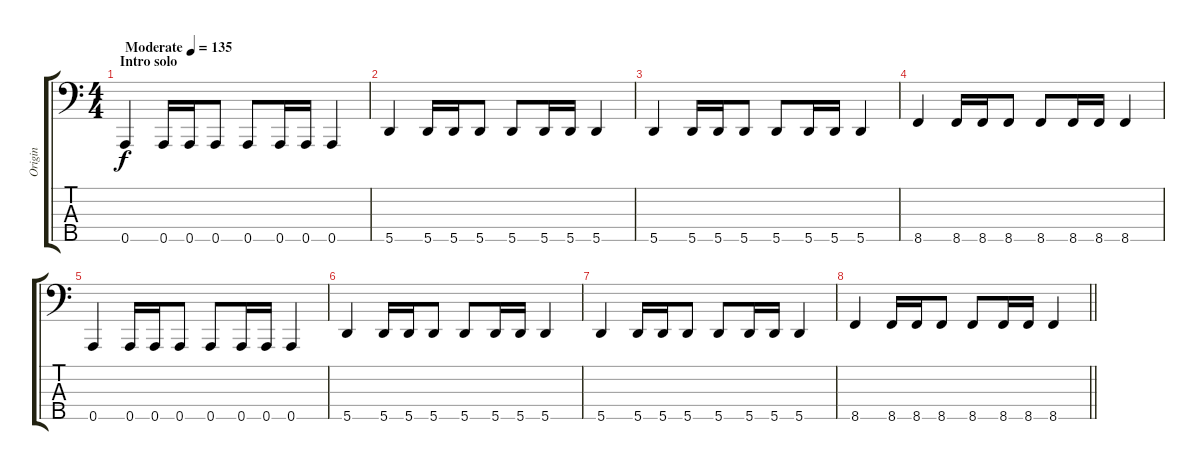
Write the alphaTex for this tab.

\track ("Origin" "Origin") {instrument electricbassfinger}
\staff {score tabs}
\tuning (F2 C2 G1 D1 A0) {hide}
\ts (4 4)
\section ("" "Intro solo")
\tempo (135 "Moderate")
\clef f4
\ks c
0.5.4{dy f instrument electricbassfinger} 0.5.16 0.5.16 0.5.8 0.5.8 0.5.16 0.5.16 0.5.4 |
5.5.4 5.5.16 5.5.16 5.5.8 5.5.8 5.5.16 5.5.16 5.5.4 |
5.5.4 5.5.16 5.5.16 5.5.8 5.5.8 5.5.16 5.5.16 5.5.4 |
8.5.4 8.5.16 8.5.16 8.5.8 8.5.8 8.5.16 8.5.16 8.5.4 |
0.5.4 0.5.16 0.5.16 0.5.8 0.5.8 0.5.16 0.5.16 0.5.4 |
5.5.4 5.5.16 5.5.16 5.5.8 5.5.8 5.5.16 5.5.16 5.5.4 |
5.5.4 5.5.16 5.5.16 5.5.8 5.5.8 5.5.16 5.5.16 5.5.4 |
\barLineRight lightlight
8.5.4 8.5.16 8.5.16 8.5.8 8.5.8 8.5.16 8.5.16 8.5.4
